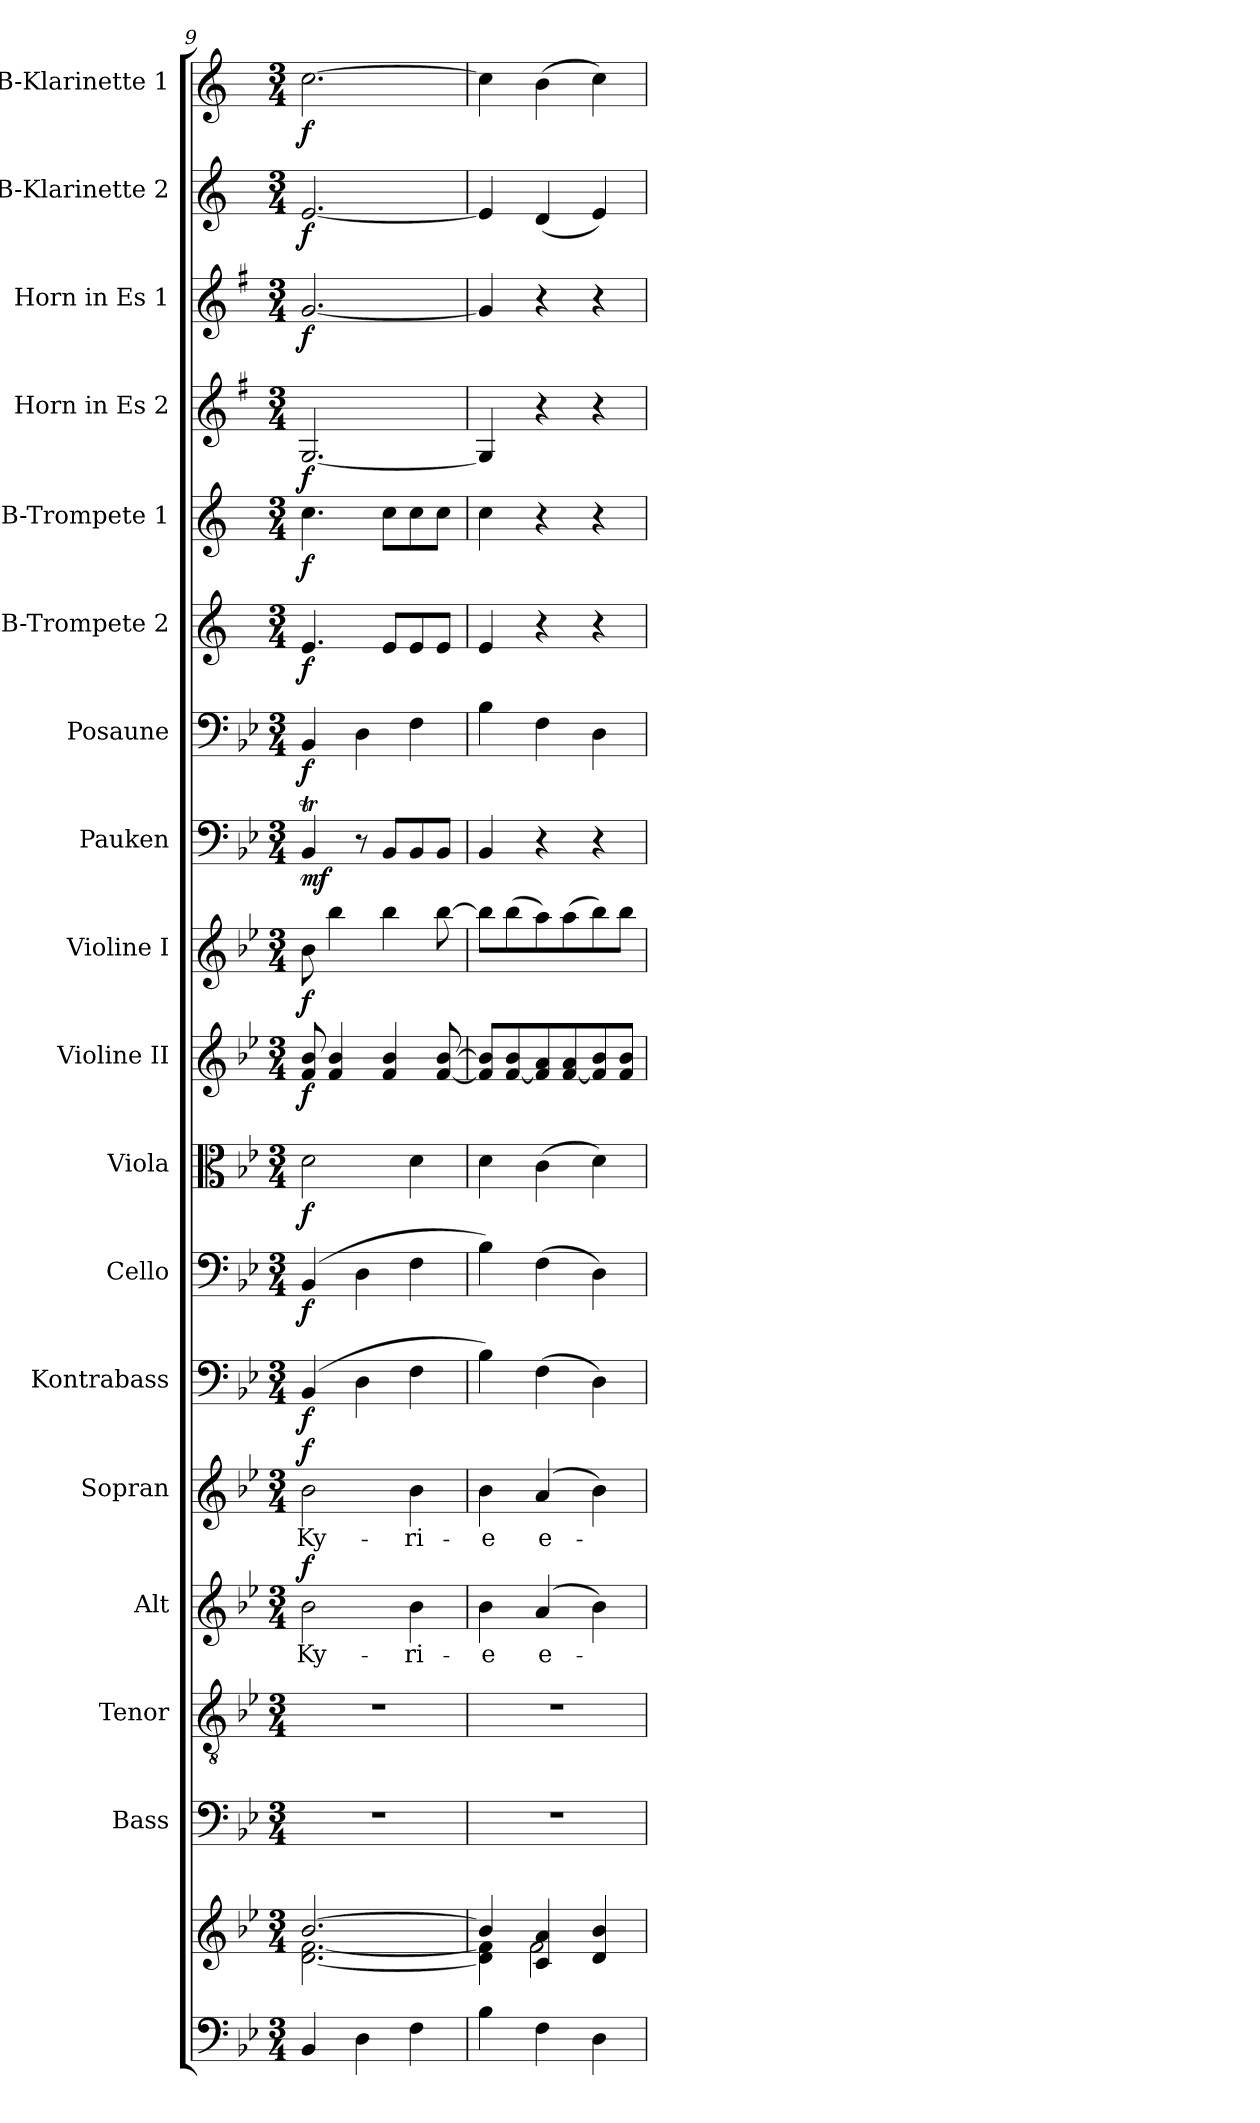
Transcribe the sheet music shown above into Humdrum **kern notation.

**kern	**kern	**kern	**kern	**kern	**text	**dynam	**kern	**text	**dynam	**kern	**dynam	**kern	**dynam	**kern	**dynam	**kern	**dynam	**kern	**dynam	**kern	**dynam	**kern	**dynam	**kern	**dynam	**kern	**dynam	**kern	**dynam	**kern	**dynam	**kern	**dynam	**kern	**dynam
*part18	*part18	*part17	*part16	*part15	*part15	*part15	*part14	*part14	*part14	*part13	*part13	*part12	*part12	*part11	*part11	*part10	*part10	*part9	*part9	*part8	*part8	*part7	*part7	*part6	*part6	*part5	*part5	*part4	*part4	*part3	*part3	*part2	*part2	*part1	*part1
*staff19	*staff18	*staff17	*staff16	*staff15	*staff15	*staff15	*staff14	*staff14	*staff14	*staff13	*staff13	*staff12	*staff12	*staff11	*staff11	*staff10	*staff10	*staff9	*staff9	*staff8	*staff8	*staff7	*staff7	*staff6	*staff6	*staff5	*staff5	*staff4	*staff4	*staff3	*staff3	*staff2	*staff2	*staff1	*staff1
*	*	*I"Bass	*I"Tenor	*I"Alt	*	*	*I"Sopran	*	*	*I"Kontrabass	*	*I"Cello	*	*I"Viola	*	*I"Violine II	*	*I"Violine I	*	*I"Pauken	*	*I"Posaune	*	*I"B-Trompete 2	*	*I"B-Trompete 1	*	*I"Horn in Es 2	*	*I"Horn in Es 1	*	*I"B-Klarinette 2	*	*I"B-Klarinette 1	*
*	*	*I'B.	*I'T.	*I'A.	*	*	*I'S.	*	*	*I'Kb.	*	*	*	*I'Vla.	*	*I'Vl. II	*	*I'Vl. I	*	*I'Pk.	*	*I'Pos.	*	*I'B Trp. 2	*	*I'B Trp. 1	*	*	*	*	*	*I'B Kl. 2	*	*I'B Kl. 1	*
*clefF4	*clefG2	*clefF4	*clefGv2	*clefG2	*	*	*clefG2	*	*	*clefF4	*	*clefF4	*	*clefC3	*	*clefG2	*	*clefG2	*	*clefF4	*	*clefF4	*	*clefG2	*	*clefG2	*	*clefG2	*	*clefG2	*	*clefG2	*	*clefG2	*
*	*	*	*	*	*	*	*	*	*	*ITrd7c12	*	*	*	*	*	*	*	*	*	*	*	*	*	*ITrd1c2	*	*ITrd1c2	*	*ITrd5c9	*	*ITrd5c9	*	*ITrd1c2	*	*ITrd1c2	*
*k[b-e-]	*k[b-e-]	*k[b-e-]	*k[b-e-]	*k[b-e-]	*	*	*k[b-e-]	*	*	*k[b-e-]	*	*k[b-e-]	*	*k[b-e-]	*	*k[b-e-]	*	*k[b-e-]	*	*k[b-e-]	*	*k[b-e-]	*	*k[b-e-]	*	*k[b-e-]	*	*k[b-e-]	*	*k[b-e-]	*	*k[b-e-]	*	*k[b-e-]	*
*B-:	*B-:	*B-:	*B-:	*B-:	*	*	*B-:	*	*	*B-:	*	*B-:	*	*B-:	*	*B-:	*	*B-:	*	*B-:	*	*B-:	*	*B-:	*	*B-:	*	*B-:	*	*B-:	*	*B-:	*	*B-:	*
*M3/4	*M3/4	*M3/4	*M3/4	*M3/4	*	*	*M3/4	*	*	*M3/4	*	*M3/4	*	*M3/4	*	*M3/4	*	*M3/4	*	*M3/4	*	*M3/4	*	*M3/4	*	*M3/4	*	*M3/4	*	*M3/4	*	*M3/4	*	*M3/4	*
=9	=9	=9	=9	=9	=9	=9	=9	=9	=9	=9	=9	=9	=9	=9	=9	=9	=9	=9	=9	=9	=9	=9	=9	=9	=9	=9	=9	=9	=9	=9	=9	=9	=9	=9	=9
*	*^	*	*	*	*	*	*	*	*	*	*	*	*	*	*	*	*	*	*	*	*	*	*	*	*	*	*	*	*	*	*	*	*	*	*
!	!	!	!	!	!	!LO:LY:b	!LO:DY:a	!	!LO:LY:b	!LO:DY:a	!	!LO:DY:b	!	!LO:DY:b	!	!LO:DY:b	!	!LO:DY:b	!	!LO:DY:b	!	!LO:DY:b	!	!LO:DY:b	!	!LO:DY:b	!	!LO:DY:b	!	!LO:DY:b	!	!LO:DY:b	!	!LO:DY:b	!	!LO:DY:b
4BB-/	[>2.b-/	[<2.d\ [<2.f\	2.r	2.r	2b-\	Ky-	f	2b-\	Ky-	f	(4BBB-/	f	(4BB-/	f	2d\	f	8f/ 8b-/	f	8b-\	f	4BB-T/	mf	4BB-/	f	4.d/	f	4.b-\	f	[2.BB-/	f	[2.B-/	f	[2.d/	f	[2.b-\	f
.	.	.	.	.	.	.	.	.	.	.	.	.	.	.	.	.	4f/ 4b-/	.	4bb-\	.	.	.	.	.	.	.	.	.	.	.	.	.	.	.	.	.
4D\	.	.	.	.	.	.	.	.	.	.	4DD\	.	4D\	.	.	.	.	.	.	.	8r	.	4D\	.	.	.	.	.	.	.	.	.	.	.	.	.
.	.	.	.	.	.	.	.	.	.	.	.	.	.	.	.	.	4f/ 4b-/	.	4bb-\	.	8BB-/L	.	.	.	8d/L	.	8b-\L	.	.	.	.	.	.	.	.	.
!	!	!	!	!	!	!LO:LY:b	!	!	!LO:LY:b	!	!	!	!	!	!	!	!	!	!	!	!	!	!	!	!	!	!	!	!	!	!	!	!	!	!	!
4F\	.	.	.	.	4b-\	-ri-	.	4b-\	-ri-	.	4FF\	.	4F\	.	4d\	.	.	.	.	.	8BB-/	.	4F\	.	8d/	.	8b-\	.	.	.	.	.	.	.	.	.
.	.	.	.	.	.	.	.	.	.	.	.	.	.	.	.	.	[8f/ [8b-/	.	[8bb-\	.	8BB-/J	.	.	.	8d/J	.	8b-\J	.	.	.	.	.	.	.	.	.
!!LO:PB:g=z
=10	=10	=10	=10	=10	=10	=10	=10	=10	=10	=10	=10	=10	=10	=10	=10	=10	=10	=10	=10	=10	=10	=10	=10	=10	=10	=10	=10	=10	=10	=10	=10	=10	=10	=10	=10	=10
!	!	!	!	!	!	!LO:LY:b	!	!	!LO:LY:b	!	!	!	!	!	!	!	!	!	!	!	!	!	!	!	!	!	!	!	!	!	!	!	!	!	!	!
4B-\	4b-/]	4d\] 4f\]	2.r	2.r	4b-\	-e	.	4b-\	-e	.	4BB-\)	.	4B-\)	.	4d\	.	8f/] 8b-/]L	.	8bb-\L]	.	4BB-/	.	4B-\	.	4d/	.	4b-\	.	4BB-/]	.	4B-/]	.	4d/]	.	4b-\]	.
.	.	.	.	.	.	.	.	.	.	.	.	.	.	.	.	.	[8f/ 8b-/	.	(>8bb-\	.	.	.	.	.	.	.	.	.	.	.	.	.	.	.	.	.
!	!	!	!	!	!	!LO:LY:b	!	!	!LO:LY:b	!	!	!	!	!	!	!	!	!	!	!	!	!	!	!	!	!	!	!	!	!	!	!	!	!	!	!
4F\	4c/ 4a/	2f\	.	.	(4a/	e-	.	(4a/	e-	.	(>4FF\	.	(>4F\	.	(>4c\	.	8f/] 8a/	.	8aa\)	.	4r	.	4F\	.	4r	.	4r	.	4r	.	4r	.	(<4c/	.	(>4a\	.
.	.	.	.	.	.	.	.	.	.	.	.	.	.	.	.	.	[8f/ 8a/	.	(>8aa\	.	.	.	.	.	.	.	.	.	.	.	.	.	.	.	.	.
4D\	4d/ 4b-/	.	.	.	4b-\)	.	.	4b-\)	.	.	4DD\)	.	4D\)	.	4d\)	.	8f/] 8b-/	.	8bb-\)	.	4r	.	4D\	.	4r	.	4r	.	4r	.	4r	.	4d/)	.	4b-\)	.
.	.	.	.	.	.	.	.	.	.	.	.	.	.	.	.	.	8f/ 8b-/J	.	8bb-\J	.	.	.	.	.	.	.	.	.	.	.	.	.	.	.	.	.
*	*v	*v	*	*	*	*	*	*	*	*	*	*	*	*	*	*	*	*	*	*	*	*	*	*	*	*	*	*	*	*	*	*	*	*	*	*
=	=	=	=	=	=	=	=	=	=	=	=	=	=	=	=	=	=	=	=	=	=	=	=	=	=	=	=	=	=	=	=	=	=	=	=
*-	*-	*-	*-	*-	*-	*-	*-	*-	*-	*-	*-	*-	*-	*-	*-	*-	*-	*-	*-	*-	*-	*-	*-	*-	*-	*-	*-	*-	*-	*-	*-	*-	*-	*-	*-
